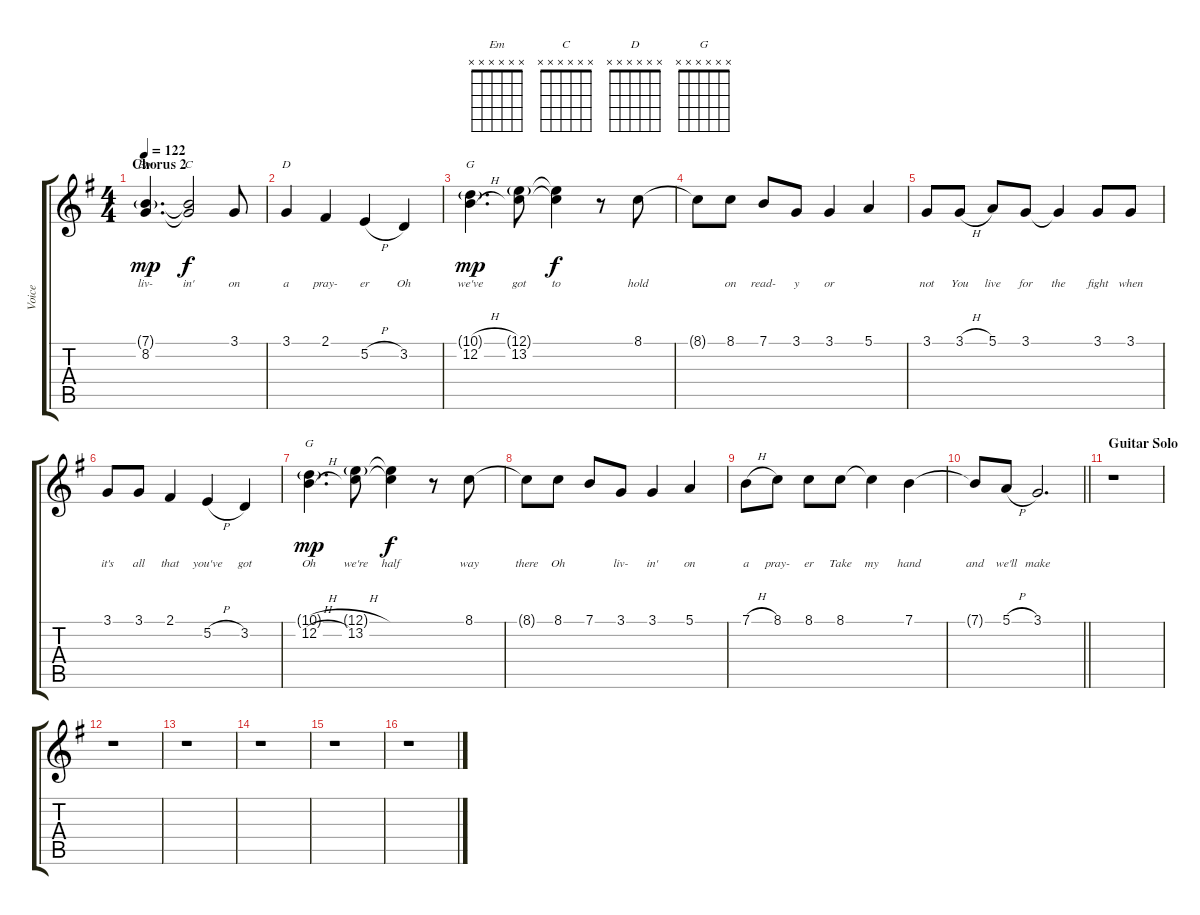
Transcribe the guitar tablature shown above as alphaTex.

\track ("Voice" "Voice") {instrument clarinet}
\staff {score tabs}
\tuning (E4 B3 G3 D3 A2 E2) {hide}
\chord ("Em" x x x x x x)
\chord ("C" x x x x x x)
\chord ("D" x x x x x x)
\chord ("G" 3 0 0 0 2 3)
\chord ("G" x x x x x x)
\ts (4 4)
\section ("" "Chorus 2")
\tempo 122
\clef g2
\ks eminor
(7.1{g} 8.2).4{d ch "Em" lyrics (0 "liv-") lyrics (1 "") lyrics (2 "") lyrics (3 "") lyrics (4 "") dy mp} (7.1{t} 8.2{t}).2{ch "C" lyrics (0 "in'") lyrics (1 "") lyrics (2 "") lyrics (3 "") lyrics (4 "") dy f} 3.1.8{lyrics (0 "on") lyrics (1 "") lyrics (2 "") lyrics (3 "") lyrics (4 "")} |
3.1.4{ch "D" lyrics (0 "a") lyrics (1 "") lyrics (2 "") lyrics (3 "") lyrics (4 "")} 2.1.4{lyrics (0 "pray-") lyrics (1 "") lyrics (2 "") lyrics (3 "") lyrics (4 "")} 5.2{h}.4{lyrics (0 "er") lyrics (1 "") lyrics (2 "") lyrics (3 "") lyrics (4 "")} 3.2.4{lyrics (0 "Oh") lyrics (1 "") lyrics (2 "") lyrics (3 "") lyrics (4 "")} |
(10.1{h g} 12.2{h}).4{d ch "G" lyrics (0 "we've") lyrics (1 "") lyrics (2 "") lyrics (3 "") lyrics (4 "") dy mp} (12.1{g} 13.2).8{lyrics (0 "got") lyrics (1 "") lyrics (2 "") lyrics (3 "") lyrics (4 "")} (12.1{t} 13.2{t}).4{lyrics (0 "to") lyrics (1 "") lyrics (2 "") lyrics (3 "") lyrics (4 "") dy f} r.8 8.1.8{lyrics (0 "hold") lyrics (1 "") lyrics (2 "") lyrics (3 "") lyrics (4 "")} |
8.1{t}.8{lyrics (0 "") lyrics (1 "") lyrics (2 "") lyrics (3 "") lyrics (4 "")} 8.1.8{lyrics (0 "on") lyrics (1 "") lyrics (2 "") lyrics (3 "") lyrics (4 "")} 7.1.8{lyrics (0 "read-") lyrics (1 "") lyrics (2 "") lyrics (3 "") lyrics (4 "")} 3.1.8{lyrics (0 "y") lyrics (1 "") lyrics (2 "") lyrics (3 "") lyrics (4 "")} 3.1.4{lyrics (0 "or") lyrics (1 "") lyrics (2 "") lyrics (3 "") lyrics (4 "")} 5.1.4{lyrics (0 "") lyrics (1 "") lyrics (2 "") lyrics (3 "") lyrics (4 "")} |
3.1.8{lyrics (0 "not") lyrics (1 "") lyrics (2 "") lyrics (3 "") lyrics (4 "")} 3.1{h}.8{lyrics (0 "You") lyrics (1 "") lyrics (2 "") lyrics (3 "") lyrics (4 "")} 5.1.8{lyrics (0 "live") lyrics (1 "") lyrics (2 "") lyrics (3 "") lyrics (4 "")} 3.1.8{lyrics (0 "for") lyrics (1 "") lyrics (2 "") lyrics (3 "") lyrics (4 "")} 3.1{t}.4{lyrics (0 "the") lyrics (1 "") lyrics (2 "") lyrics (3 "") lyrics (4 "")} 3.1.8{lyrics (0 "fight") lyrics (1 "") lyrics (2 "") lyrics (3 "") lyrics (4 "")} 3.1.8{lyrics (0 "when") lyrics (1 "") lyrics (2 "") lyrics (3 "") lyrics (4 "")} |
3.1.8{lyrics (0 "it's") lyrics (1 "") lyrics (2 "") lyrics (3 "") lyrics (4 "")} 3.1.8{lyrics (0 "all") lyrics (1 "") lyrics (2 "") lyrics (3 "") lyrics (4 "")} 2.1.4{lyrics (0 "that") lyrics (1 "") lyrics (2 "") lyrics (3 "") lyrics (4 "")} 5.2{h}.4{lyrics (0 "you've") lyrics (1 "") lyrics (2 "") lyrics (3 "") lyrics (4 "")} 3.2.4{lyrics (0 "got") lyrics (1 "") lyrics (2 "") lyrics (3 "") lyrics (4 "")} |
(10.1{h g} 12.2{h}).4{d ch "G" lyrics (0 "Oh") lyrics (1 "") lyrics (2 "") lyrics (3 "") lyrics (4 "") dy mp} (12.1{h g} 13.2).8{lyrics (0 "we're") lyrics (1 "") lyrics (2 "") lyrics (3 "") lyrics (4 "")} (12.1{t} 13.2{t}).4{lyrics (0 "half") lyrics (1 "") lyrics (2 "") lyrics (3 "") lyrics (4 "") dy f} r.8 8.1.8{lyrics (0 "way") lyrics (1 "") lyrics (2 "") lyrics (3 "") lyrics (4 "")} |
8.1{t}.8{lyrics (0 "there") lyrics (1 "") lyrics (2 "") lyrics (3 "") lyrics (4 "")} 8.1.8{lyrics (0 "Oh") lyrics (1 "") lyrics (2 "") lyrics (3 "") lyrics (4 "")} 7.1.8{lyrics (0 "") lyrics (1 "") lyrics (2 "") lyrics (3 "") lyrics (4 "")} 3.1.8{lyrics (0 "liv-") lyrics (1 "") lyrics (2 "") lyrics (3 "") lyrics (4 "")} 3.1.4{lyrics (0 "in'") lyrics (1 "") lyrics (2 "") lyrics (3 "") lyrics (4 "")} 5.1.4{lyrics (0 "on") lyrics (1 "") lyrics (2 "") lyrics (3 "") lyrics (4 "")} |
7.1{h}.8{lyrics (0 "a") lyrics (1 "") lyrics (2 "") lyrics (3 "") lyrics (4 "")} 8.1.8{lyrics (0 "pray-") lyrics (1 "") lyrics (2 "") lyrics (3 "") lyrics (4 "")} 8.1.8{lyrics (0 "er") lyrics (1 "") lyrics (2 "") lyrics (3 "") lyrics (4 "")} 8.1.8{lyrics (0 "Take") lyrics (1 "") lyrics (2 "") lyrics (3 "") lyrics (4 "")} 8.1{t}.4{lyrics (0 "my") lyrics (1 "") lyrics (2 "") lyrics (3 "") lyrics (4 "")} 7.1.4{lyrics (0 "hand") lyrics (1 "") lyrics (2 "") lyrics (3 "") lyrics (4 "")} |
\barLineRight lightlight
7.1{t}.8{lyrics (0 "and") lyrics (1 "") lyrics (2 "") lyrics (3 "") lyrics (4 "")} 5.1{h}.8{lyrics (0 "we'll") lyrics (1 "") lyrics (2 "") lyrics (3 "") lyrics (4 "")} 3.1.2{d lyrics (0 "make") lyrics (1 "") lyrics (2 "") lyrics (3 "") lyrics (4 "")} |
\section ("" "Guitar Solo")
r.1 |
r.1 |
r.1 |
r.1 |
r.1 |
r.1
